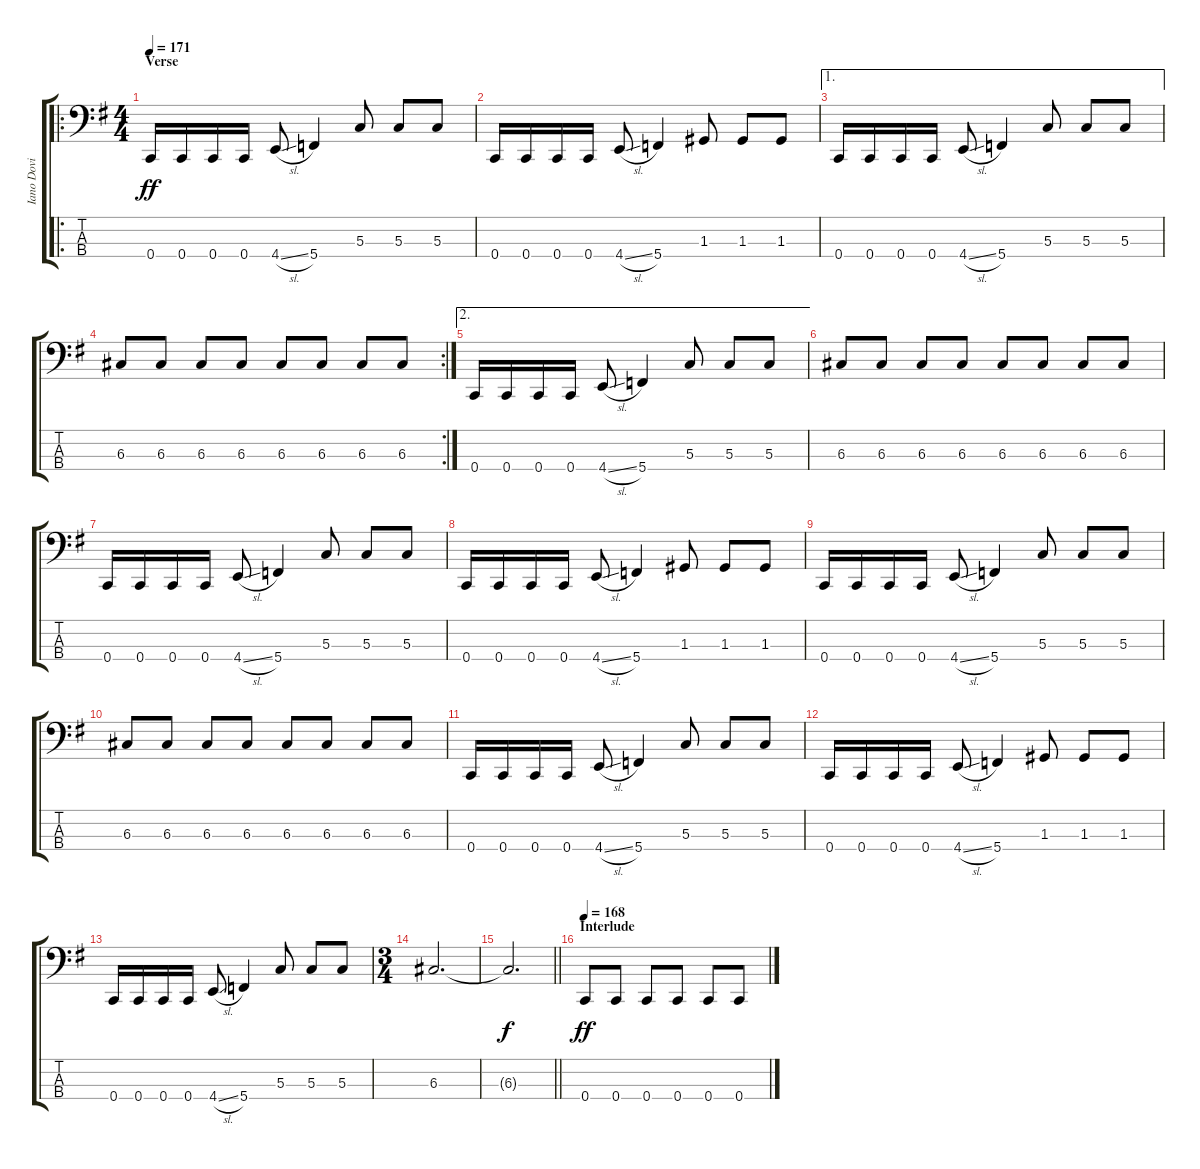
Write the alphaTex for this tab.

\track ("Iano Dovi - Bass" "Iano Dovi ") {instrument electricbasspick}
\staff {score tabs}
\tuning (F2 C2 G1 C1) {hide}
\ro
\ts (4 4)
\section ("" "Verse")
\tempo 171
\clef f4
\ks eminor
0.4.16{dy ff} 0.4.16 0.4.16 0.4.16 4.4{sl}.8 5.4.4 5.3.8 5.3.8 5.3.8 |
0.4.16 0.4.16 0.4.16 0.4.16 4.4{sl}.8 5.4.4 1.3.8 1.3.8 1.3.8 |
\ae 1
0.4.16 0.4.16 0.4.16 0.4.16 4.4{sl}.8 5.4.4 5.3.8 5.3.8 5.3.8 |
\rc 2
6.3.8 6.3.8 6.3.8 6.3.8 6.3.8 6.3.8 6.3.8 6.3.8 |
\ae 2
0.4.16 0.4.16 0.4.16 0.4.16 4.4{sl}.8 5.4.4 5.3.8 5.3.8 5.3.8 |
6.3.8 6.3.8 6.3.8 6.3.8 6.3.8 6.3.8 6.3.8 6.3.8 |
0.4.16 0.4.16 0.4.16 0.4.16 4.4{sl}.8 5.4.4 5.3.8 5.3.8 5.3.8 |
0.4.16 0.4.16 0.4.16 0.4.16 4.4{sl}.8 5.4.4 1.3.8 1.3.8 1.3.8 |
0.4.16 0.4.16 0.4.16 0.4.16 4.4{sl}.8 5.4.4 5.3.8 5.3.8 5.3.8 |
6.3.8 6.3.8 6.3.8 6.3.8 6.3.8 6.3.8 6.3.8 6.3.8 |
0.4.16 0.4.16 0.4.16 0.4.16 4.4{sl}.8 5.4.4 5.3.8 5.3.8 5.3.8 |
0.4.16 0.4.16 0.4.16 0.4.16 4.4{sl}.8 5.4.4 1.3.8 1.3.8 1.3.8 |
0.4.16 0.4.16 0.4.16 0.4.16 4.4{sl}.8 5.4.4 5.3.8 5.3.8 5.3.8 |
\ts (3 4)
6.3.2{d} |
\barLineRight lightlight
6.3{t}.2{d dy f} |
\section ("" "Interlude")
\tempo 168
0.4.8{dy ff} 0.4.8 0.4.8 0.4.8 0.4.8 0.4.8
